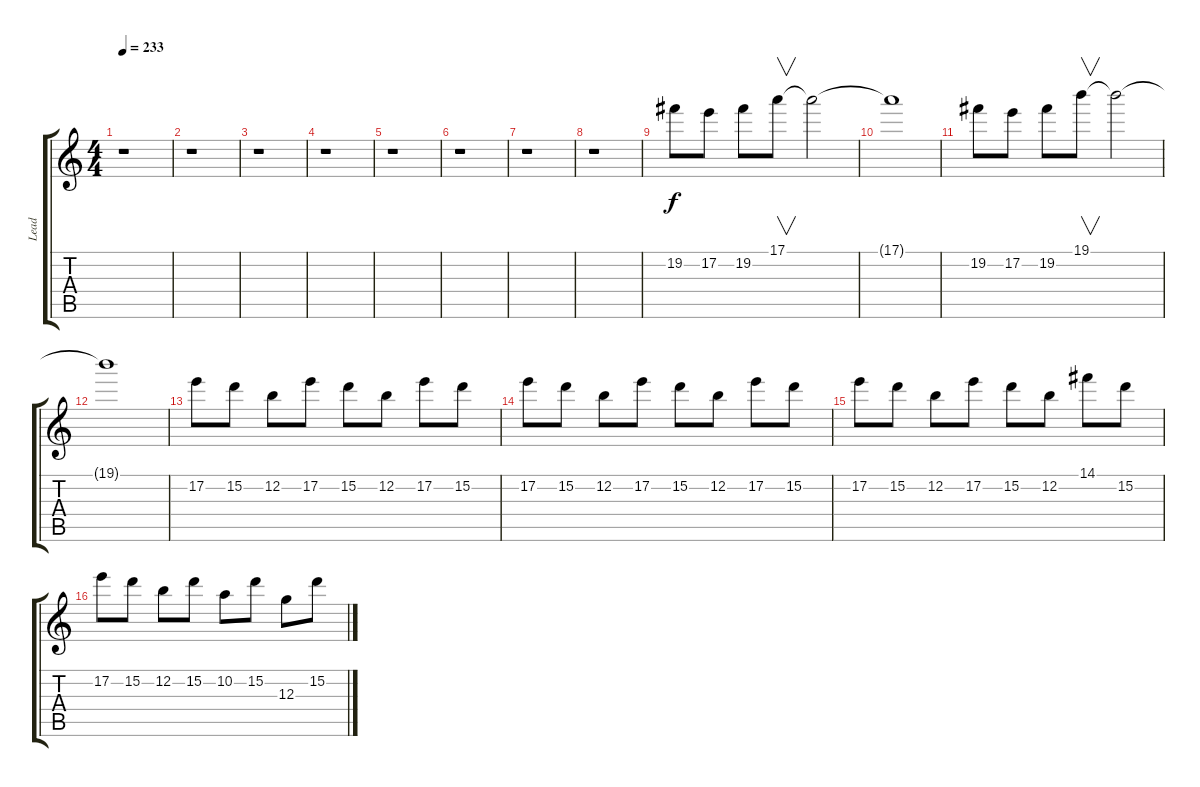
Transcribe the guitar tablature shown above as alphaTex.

\track ("Lead" "Lead") {instrument distortionguitar}
\staff {score tabs}
\tuning (E4 B3 G3 D3 A2 E2) {hide}
\ts (4 4)
\tempo 233
\clef g2
\ks c
r.1{dy f instrument distortionguitar} |
r.1 |
r.1 |
r.1 |
r.1 |
r.1 |
r.1 |
r.1 |
19.2.8 17.2.8 19.2.8 17.1.8{v} 17.1{t}.2 |
17.1{t}.1 |
19.2.8 17.2.8 19.2.8 19.1.8{v} 19.1{t}.2 |
19.1{t}.1 |
17.2.8 15.2.8 12.2.8 17.2.8 15.2.8 12.2.8 17.2.8 15.2.8 |
17.2.8 15.2.8 12.2.8 17.2.8 15.2.8 12.2.8 17.2.8 15.2.8 |
17.2.8 15.2.8 12.2.8 17.2.8 15.2.8 12.2.8 14.1.8 15.2.8 |
17.2.8 15.2.8 12.2.8 15.2.8 10.2.8 15.2.8 12.3.8 15.2.8
